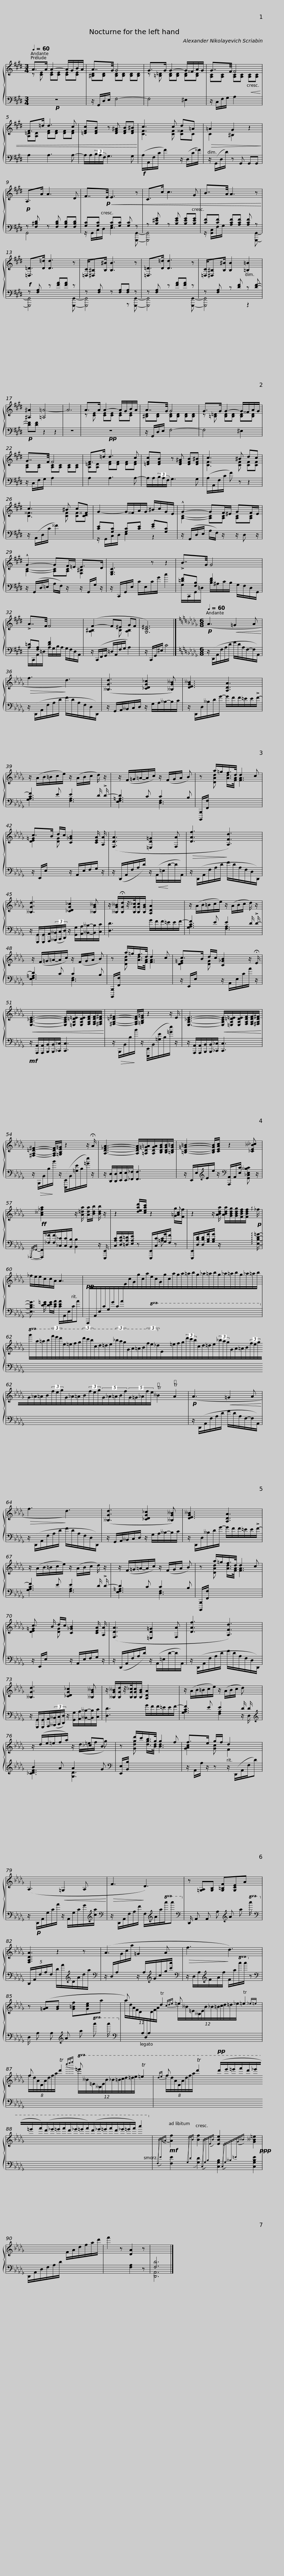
X:1
%%score { ( 1 2 ) | ( 3 4 ) }
L:1/8
Q:1/4=60
M:3/4
I:linebreak $
K:E
V:1 treble
V:2 treble
V:3 bass
V:4 bass
V:1
 A>A A2- A/G/B/A/ | A7/4G/4 G4 | G>G G2- G/^^F/A/G/ |$ G7/4F/4 F4 | F>=d d3 c | %5
 [=DFc][DFB] z [DF^A] [DFB][DF^B] |$ c3 c d=A |!>(! =A2 G2 z2!>)! | A,>A A3 D |$ F7/4!p!!<(!E/4 E3 z | %10
 C>c c3 G | B7/4A/4 A3 z!<)! |$ [=D,=D]>[D=d] [Dd]3 z | [=D,C]/[^D,^B,][B,^B]/ [B,B]3 z | [=D,=D]>[D=d] [Dd]3 z |$ %15
 [=D,C]/[^D,^B,][B,^B]/ [B,B]2 [=B,=B]2 | [^A,^A]2 [=A,=A-]4 | A6 | A>A A2- A/G/B/A/ |$ A7/4G/4 G4 | %20
 G>G G2- G/^^F/A/G/ | G7/4F/4 F4 | F>=d d3 c |$ [=DFc][DFB] z [DF^A] [DFB][DF^B] | c3 ^B dc | %25
 c3 ^B c^^F | G2- G/^^F/A/G/ ^B/c/G/E/ |$ !^!G2- GF/^E/ GF/E/ | !^!G2- GF/=E/ E>D | [E,G,C]3 z z2 |$ %30
 !>!B7/4G/4 G4 | !>!A7/4F/4 F4 | (F2- F^E GF | [G,C^E]6) |]$[K:Db][M:6/8]!p![Q:1/4=60] (A3!<(! =G2 A!<)! | %35
!>(! f3!>)! d3) | ([__B,Gd]3 [_CDG_c]2 [__B,G__B]) |$ [DEG__B]3 [A,DA]3 | z/ (A/B/=B/c/e/) z/ (A/B/c/ d/) z/ | z/ (F/=G/=A/-A/c/) z/ (F/G/A/ B) |$ %40
 z a/=g/f/>d/ d2 c | c>B d/c/ [C_GB]2 [CEA]/ [A,A]/ | ([F,DA]3 [=E,D=G]2 [F,A] |$!>(! [DAf]3!>)! [A,Fd]3) | [__B,Gd]3 [_CDG_c]2 [__B,G__B] | %45
 z/ [__B,G__B]/!fermata![B,Gd]/z/4[B,G_c]/4[B,Gc]/[B,GB]/ [A,DA]2 x |$ z/ (A/B/=B/c/e/) z/ (A/B/c/ d/) z/ | z/ (F/=G/=A/-A/c/) z/ (F/G/A/ B) | z a/=g/f/>d/ d2 c |$ c>B d/c/ [C_GB]2 z/ !fermata!E/ | %50
!<(! [E,A,_CE]3- [E,A,CE]/[=E,A,=D=E]/[E,A,DE]/[F,A,DF]/[F,A,DF]/[^F,A,D^F]/!<)! | [^F,A,=D^F]2- [F,A,DF]/[=G,B,E=G]/ z2 z/ E/ |$ [E,A,_CE]3-!<(! [E,A,CE]/[=E,A,=D=E]/[E,A,DE]/[F,A,DF]/[F,A,DF]/[^F,A,D^F]/!<)! | [^F,A,=D^F]2- [F,A,DF]/[=G,B,E=G]/ z2 z/ !fermata!A/ | [A,D_FA]3- [A,DFA]/[=A,D=G=A]/[A,DGA]/[B,DGB]/[B,DGB]/[=B,DG=B]/ |$ %55
 [=B,D=G=B]2- [B,DGB]/[CEAc]/ z2 [_CE__B_c] |!ff! [A__c_fa]2 x z/ [A=da]/ [Ada]/[Bdb]/ [Bdb]/ z/ | z2 [dead']/[ceac']/ z2 [=Ac] |$ z2 z/ [ABda]/ [ABda]/[GBdg]/[GBdg]/[FBdf]/[FBdf]/!p! !arpeggio!_f/ | _f/e/e/c/c/A/ A3 |$ %60
!pp! x16 x2 |$!8va(! g'/a'/=a'/b'/(3f''/e''/d''/e'/=e'/f'/g'/(3d''/c''/b'/c'/d'/=d'/e'/(3_b'/a'/g'/g/a/=a/b/(3f'/e'/_d'/!8va)!e/=e/f/g/(3d'/c'/b/c/d/=d/e/(3_b/a/g/G/A/=A/B/(3f/e/g/G/_A/=A/B/(3f/e/g/G/_A/=A/B/(3f/e/g/(5:4:5G/_A/=A/B/f/(5:4:5G/=G/_A/f/e/ T__B2 TA2 |$!p! (A3!<(! =G2 A!<)! |!>(! f3!>)! d3) | ([__B,Gd]3 [_CDG_c]2 [__B,G__B]) |$ %65
 [DEG__B]3 [A,DA]3 | z/ (A/B/=B/c/e/) z/ (A/B/c/ d/) z/ | z/ (F/=G/=A/-A/c/) z/ (F/G/A/ B) |$ z a/=g/f/>d/ d2 c | c3/2 B/ d/c/ [C_GB]2 [CEA]/ [A,A]/ | %70
 ([F,DA]3 [=E,D=G]2 [F,A] |$ [DAf]3 [A,Fd]3) | [__B,Gd]3 [_CDG_c]2 [__B,G__B] | z/ [__B,G__B]/[B,Gd]/z/4[B,G_c]/4[B,Gc]/[B,GB]/ [A,DA]2 x |$ z/ (A/B/=B/c/e/) z/ (A/B/c/ d) | %75
 z/ (d/e/=e/f/a/) x _cB | z d'/c'/b/>g/ g2 f |$ f>e g/f/ d2 x | (A,3!<(! =G,2 A,!<)! |!>(! F3!>)! D3) |$ %80
 z [=G,A,][G,B,] [G,=B,F][G,CE]A | [F,A,DA]3 z2 z | (A3 =G2 A |$!>(! f3!>)! d3) | z ([=GA][GB] [G=Bf][Gce]a |$ %85
 a) Td2{cde} =e T=e2{_e=e} |$ f Td'2!8va(!{c''d''e''} =e' T=e'2 |{d'e'} f' Td''2!pp! (d''/e''/=e''/f''/d''/_e''/=e''/f''/)(d''/_e''/=e''/f''/d''/_e''/=e''/f''/)(d''/_e''/=e''/f''/d''/_e''/=e''/f''/) a''2!8va)! |$!mf! x8!ppp! | x3 F/A/d/f/a/d'/ | %90
 f'2 z [DA]2 z |[I:staff +1] [F,D]6 |] %92
V:2
 z [CE] [CE][CE] [CE][CE] | [^B,D][B,D] [B,D][B,D] [B,D][B,D] | z [=B,=D] [B,D][B,D] [B,D][B,D] |$ [A,C][A,C] [A,C][A,C]!<(! [A,C][A,C] | [A,=D][A,D] [DF][DF] [DF][DF] | %5
 x6!<)! |$ [CF]3 [CF] [C^^F]C | C2 ^B,2 x2 | x6 |$ x6 | %10
 x6 | x6 |$ x6 | x6 | x6 |$ %15
 x6 | x6 | x6 | z [CE] [CE][CE] [CE][CE] |$ [^B,D][B,D] [B,D][B,D] [B,D][B,D] | %20
 z [=B,=D] [B,D][B,D] [B,D][B,D] | [A,C][A,C] [A,C][A,C] [A,C][A,C] | [A,=D][A,D] [DF][DF] [DF][DF] |$ x6 | [CF]3 [CF] [CF][CF] | %25
 [C^^F]3 [CF] [CF][CD] | x6 |$ [A,C]2- [A,C][A,C] [A,C][A,C] | [A,C]2- [A,C][A,C] [F,^B,]2 | x6 |$ %30
 x6 | x6 | [A,^B,]2 x B, [A,B,]2 | x6 |]$[K:Db][M:6/8] x6 | %35
 x6 | x6 |$ x6 | x6 | x6 |$ %40
 x6 | [DE=G]2 [DG] x x2 | x6 |$ x6 | x6 | %45
 x6 |$ x6 | x6 | x6 |$ [DE=G]2 [DG] x x2 | %50
 x6 | x6 |$ x6 | x6 | x6 |$ %55
 x6 | x6 | x4 x [Gg]/[Ff]/ |$ x6 | x6 |$ %60
 x18 |$!8va(! x12!8va)! x23 |$ x6 | x6 | x6 |$ %65
 x6 | x6 | x6 |$ x6 | [DE=G]2 [DG] x x2 | %70
 x6 |$ x6 | x6 | x6 |$ x6 | %75
 x3 z/ (d/=e/f/ g) | x6 |$ [GAc]2 [Gc] F2 x | x6 | x6 |$ %80
 x6 | x6 | x6 |$ x6 | x6 |$ %85
 (11:2:11a/d/A/F/D/[I:staff +1]A,/D,/A,/[I:staff -1]D/F/A/ x2 (12:2:12=e/__B/=E/__B,/E/B/_B/=B/c/d/=d/_e/ x2 |$ (8:2:8f/d/A/D/A/d/f/a/ x2!8va(! (12:2:12=e'/__b/=e/__B/e/b/_b/=b/c'/d'/=d'/e'/ x2 | (8:2:8f'/d'/a/d/a/d'/f'/a'/ x x4 x11!8va)! |$ x8 | x6 | %90
 x6 | x6 |] %92
V:3
!p! z6 | z/ G,,/D,/E,/ F,4- | F,4 ^E,2 |$ z/ C,/F,/G,/ A,2 x2 | A,2 A,3 A,- | %5
 A,/A,/(3B,/A,/F,/ G,3 G, |$!f! (A,/A,,/F,/C/ F2) z/ (D,/C/^^F/) | z/ (G,,/D,/D/) z G,, G,,G,, |!p! z [F,^B,D] z [F,B,D] [F,B,D][F,B,D] |$ [G,C][G,C] [G,C][G,C] [G,C] z | %10
 z [B,^EG] z [B,EG] [B,EG][B,EG] | [CF][CF] [A,CF][A,CF] [A,CF] z |$!f! z [F,A,] z [FA][FA] z | z [F,A,] z [F,A,][F,A,] z | z [F,A,] z [FA][FA] z |$ %15
 z [F,A,] z [DF] z [DF]- |!p! [DF][DF] z2 z2 | z6 |!pp! z6 |$ z/ G,,/D,/E,/ F,4- | %20
 F,4 ^E,2 | z/ C,/F,/G,/ A,2 x2 | A,2 A,3 A,- |$ A,/A,/(3B,/A,/F,/ G,3 G, | (A,/A,,/F,/C/ F) z z2 | %25
 z/ (A,,/D,/C/ ^^F2) x2 | [CE][G,C] [G,C][CE] [EG][G,C] |$ z/ (G,,/D,/E,/ A,/F,/) z/ x/ z/ D, z/ | z/ (G,,/D,/=E,/ A,/F,/) z/ x/ z/ G,,/G,/ z/ | z/ C,,/G,,/E,/ C/E,/C/G/ c2 |$ %30
 [=DF][F,B,] [DF]2 x2 | [A,=D][F,A,] [DF]2 x2 | z/ (C,,/F,,/G,,/ =D,/A,,/F,/G,/ A,2) | z/ C,,/G,,/^E,/ C4 |]$[K:Db][M:6/8] z/ (D,,/A,,/F,/A,/D/ F/D/A,/F,/-F,/A,,/) | %35
 z/ (D,,/A,,/F,/A,/D/ F/D/A,/F,/D,/D,,/) | z/ G,,/A,,/__B,,/C,/D,/ z/ G,/A,/__B,/-B,/C/ |$ z/ D,,/D,/__B,/D/G/- G/F/F/=E/E/!>!F/- | F2 E E2 D/ !>!D/- | D2 C C2 B, |$ %40
 [B,,,,B,,,]/[F,,F,]/[I:staff -1] [DAd] [Ad]/>[FA]/ [FA]3 |[I:staff +1] z/ E,,/E,/ x3/2 z/ A,,/E,/F,/G,/ z/ | z/ (D,,/A,,/F,/A,/D/) z/!<(! (A,,/=E,/!<)!D/-D/A,,/) |$ z/ (D,,/A,,/F,/A,/D/ F/D/A,/F,/D,/D,,/) | z/ [G,,,G,,]/[G,,,G,,]/[A,,,A,,]/(3([__B,,,__B,,]/[C,,C,]/[D,,D,]/) z/ [G,,G,]/[A,,A,]/[__B,,__B,]/-[B,,B,]/[C,C]/ | %45
 [D,D]3 G/F/F/=E/E/F/- |$ F2 E E2 D/ !>!D/- | D2 C C2 B, | [B,,,,B,,,]/[F,,F,]/[I:staff -1] [DAd] [Ad]/>[FA]/ [FA]3 |$[I:staff +1] z/ E,,/E,/ x3/2 z/ A,,/E,/C/A/ z/ | %50
!mf! z/ [A,,,A,,]/[A,,,A,,]/[B,,,B,,]/[B,,,B,,]/[_C,,_C,]/ [C,,C,]3 | z/!>(! B,,,/B,,/B,/!>)!B/ z/ ([E,,,E,,]/B,,/[=G,E]/B,/[=Ge]/) z/ |$ z/ [A,,,A,,]/[A,,,A,,]/[B,,,B,,]/[B,,,B,,]/[_C,,_C,]/ [C,,C,]3 | z/!>(! B,,,/B,,/B,/!>)!B/ z/ ([E,,,E,,]/B,,/[=G,E]/B,/[=Ge]/) z/ | z/ [D,,D,]/[D,,D,]/[E,,E,]/[E,,E,]/[_F,,_F,]/ [F,,F,]3 |$ %55
 z/ E,,/E,/[K:treble]E/e/ z/[K:bass] [A,,,A,,]/A,,/[E,C]/ [G,,_C,E,__B,C] z/ |{/_F,,,-_F,,-} [F,,,F,,]/[_F,_F]/[F,F]/[_C,_C]/[C,C]/[B,,B,]/ [B,,B,]2 z/ [E,,,E,,]/ | [C,A,C]/[D,A,D]/[=D,A,=D]/[E,A,E]/ z [E,,,E,,]/[C,C]/[G,G]/[F,F]/ z |$ [E,,,E,,]/[D,B,D]/[D,B,D]/[G,B,G]/[G,B,G]/ z/ x2 x/ !arpeggio![E,B,D=G]/- | [E,B,DG]3/2 [DE=G]/ [DEG]/[CEA]/ [CEA]/A,,/E,/C/A |$ %60
 A,,,/A,,/E,/C/G,/G/C/A/[I:staff -1]E/c/G/g/c/a/!8va(!e/c'/g/g'/c'/a'/g'/a'/=a'/b'/g'/_a'/=a'/b'/g'/_a'/=a'/b'/g'/_a'/=a'/b'/!8va)! |$[I:staff +1] x32 x2 x |$ z/ (D,,/A,,/F,/A,/D/ F/D/A,/F,/-F,/A,,/) | z/ (D,,/A,,/F,/A,/D/ F/D/A,/F,/D,/D,,/) | z/ G,,/A,,/__B,,/C,/D,/ z/ G,/A,/__B,/-B,/C/ |$ %65
 z/ D,,/D,/__B,/D/G/- G/F/F/=E/E/!>!F/- | F2 E E2 D/ !>!D/- | D2 C C2 B, |$ [B,,,,B,,,]/[F,,F,]/[I:staff -1] [DAd] [Ad]/>[FA]/ [FA]3 |[I:staff +1] z/ E,,/E,/ x3/2 z/ A,,/E,/F,/G,/ z/ | %70
 z/ (D,,/A,,/F,/A,/D/) z/ (A,,/=E,/D/-D/A,,/) |$ z/ (D,,/A,,/F,/A,/D/ F/D/A,/F,/D,/D,,/) | z/ [G,,,G,,]/[G,,,G,,]/[A,,,A,,]/(3([__B,,,__B,,]/[C,,C,]/[D,,D,]/) z/ [G,,G,]/[A,,A,]/[__B,,__B,]/-[B,,B,]/[C,C]/ | [D,D]3 G/F/F/=E/E/F/- |$ F2 E E2 D/ D/ | %75
[K:treble] B2 A A2 G |[K:bass] [E,,E,]/[B,,B,]/[I:staff -1] [Gdg] [dg]/>[Bd]/ [Bd]3 |$[I:staff +1] z/ A,,/A,/ z/ z z/ (D,,/A,,/F,/D) | z/!p! D,,/A,,/G,/C/A/ z/ A,,/G,/C/G/[K:treble][ca]/ |[K:bass] z/ D,,/A,,/F,/A,/F/ F,/[K:treble]A/a/!8va(!a'/a''!8va)! |$ %80
[K:bass] D,,/ A,, A,, A,[K:treble] A a!8va(! a'/!8va)! |[K:bass] (5:6:5D,,/A,,/F,/A,/F,/ D/A/[K:treble]D/A/d/a/ |[K:bass] z/ D,/A,/[I:staff -1]G/c/a/[I:staff +1] z/ A,/[K:treble]G/c/g/[c'a']/ |$[K:bass] z/ D,/A,/[K:treble]F/A/f/ F/a/!8va(!a'/a''/!8va)! z |[K:bass] D,/ A, A,[K:treble] A a!8va(! a' a''/!8va)! |$ %85
[K:bass] x6 |$ x6 | x16 x |$({/F,(E)[I:staff -1]=A-)} [Af]2 [Bf]2 [EBe]2 [G__B=e]2 |[I:staff +1] D,,/A,,/D,/F,/A,/D/ x x2 | %90
 x3 [F,A,]2 z | [D,,A,,]6 |] %92
V:4
 x6 | x6 | x6 |$ x6 | x6 | %5
 x6 |$ x6 | x6 | G,,4 x2 |$ z/ G,,/C,/D,/ E,3 [G,,,G,,]- | %10
 [G,,,G,,]4 x2 | z/ [G,,C,]/F,/G,/ x3 [G,,,G,,]- |$ [G,,,G,,]4 x [G,,,G,,]- | [G,,,G,,]4 z [G,,,G,,]- | [G,,,G,,]4 x [G,,,G,,]- |$ %15
 [G,,,G,,]4 z2 | x6 | x6 | x6 |$ x6 | %20
 x6 | x6 | x6 |$ x6 | x6 | %25
 x6 | z/ G,,/C,/D,/ E,2 z2 |$ x6 | x6 | x6 |$ %30
 G,/C,,/G,,/=D,/ B,/^A,/C/B,/ G,/F,/D,/G,,/ | A,/C,,/A,,/=D,/ A,/G,/B,/A,/ G,/F,/D,/A,,/ | x6 | x6 |]$[K:Db][M:6/8] x6 | %35
 x6 | x6 |$ x6 | [G,A,C]3 [F,A,]3 | [E,F,=A,]3 [D,F,]3 |$ %40
 x6 | x6 | x6 |$ x6 | x6 | %45
 x6 |$ [G,A,C]3 [F,A,]3 | [E,F,=A,]3 [D,F,]3 | x6 |$ x6 | %50
 x6 | x6 |$ x6 | x6 | x6 |$ %55
 x3/2[K:treble] x3/2[K:bass] x3 | x6 | x4 [=A,C] x |$ x6 | x6 |$ %60
 x7!8va(! x11!8va)! |$ x35 |$ x6 | x6 | x6 |$ %65
 x6 | [G,A,C]3 [F,A,]3 | [E,F,=A,]3 [D,F,]3 |$ x6 | x6 | %70
 x6 |$ x6 | x6 | x6 |$ [G,A,C]3 [F,A,]2 z/ D,/ | %75
[K:treble] [_CDF]3 [G,D]3 |[K:bass] x6 |$ x6 | x11/2[K:treble] x/ |[K:bass] x7/2[K:treble] x!8va(! x3/2!8va)! |$ %80
[K:bass] x7/2[K:treble] x2!8va(! x/!8va)! |[K:bass] x4[K:treble] x2 |[K:bass] x4[K:treble] x2 |$[K:bass] x3/2[K:treble] x5/2!8va(! x!8va)! x |[K:bass] x5/2[K:treble] x2!8va(! x3/2!8va)! |$ %85
[K:bass] x6 |$ x6 | x17 |$ [F,E]2{/G,-D-[I:staff -1]B}[I:staff +1] [G,D]2({/C,G,-)B,-[I:staff -1](EB)}[I:staff +1] [C,G,B,]2({/C,G,-)__B,-=E-[I:staff -1](G__B)}[I:staff +1] [C,G,B,E]2 | x6 | %90
 x6 | x6 |] %92
